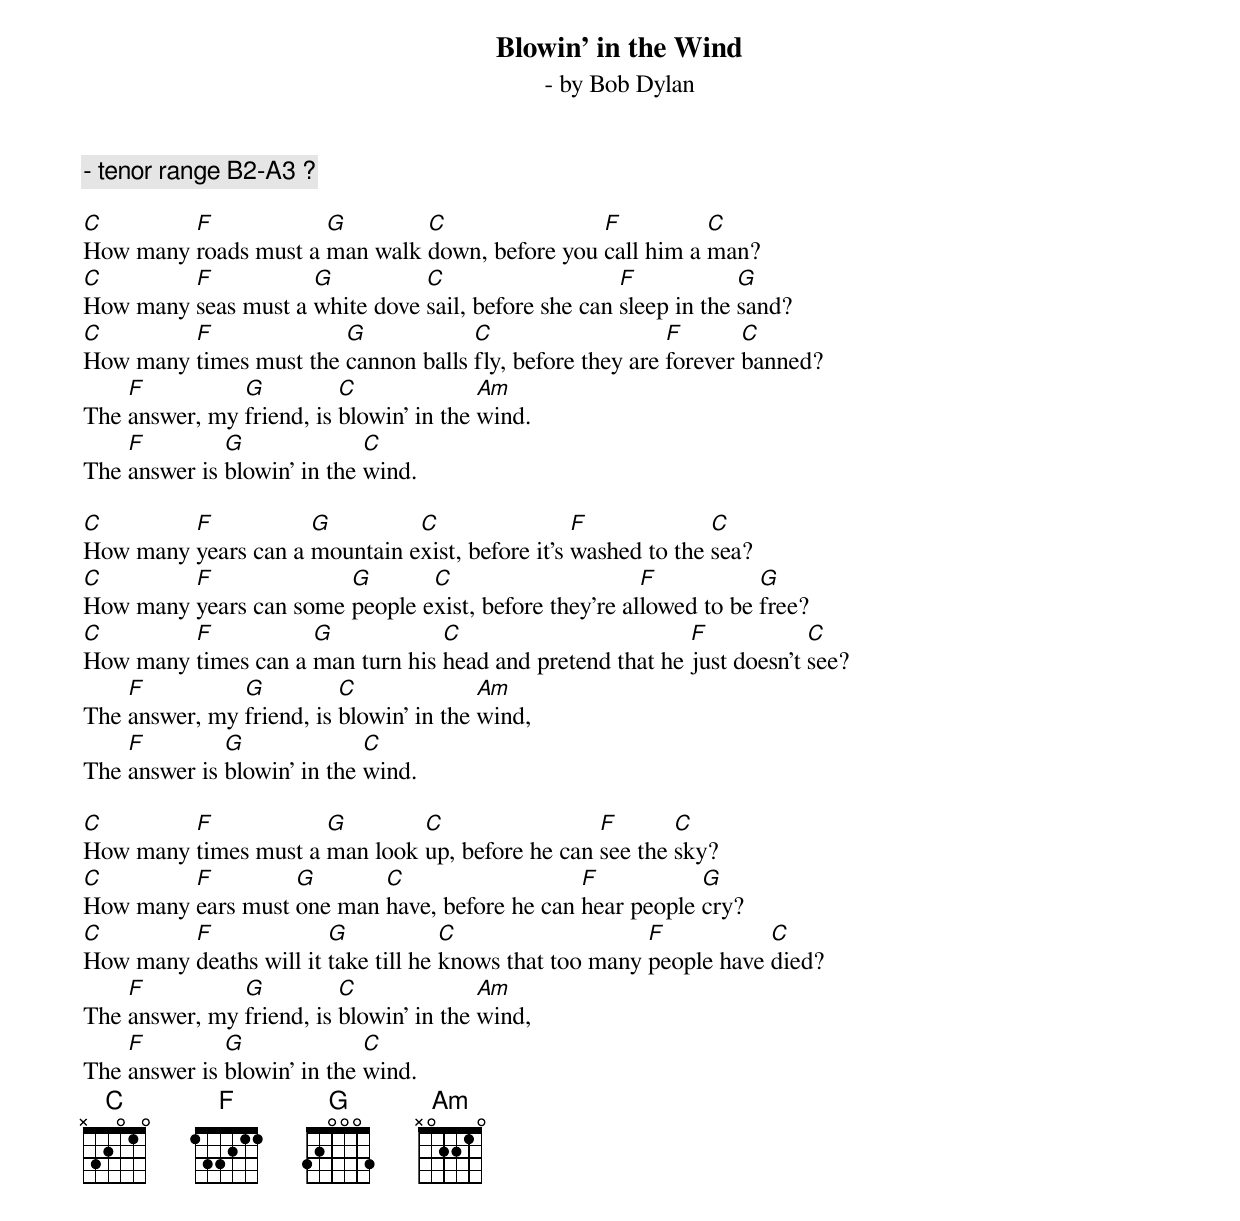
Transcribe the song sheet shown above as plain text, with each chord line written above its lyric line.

Blowin' in the Wind
 - by Bob Dylan
 - tenor range B2-A3 ?

C        F            G        C                F          C
How many roads must a man walk down, before you call him a man?
C        F           G          C                    F            G
How many seas must a white dove sail, before she can sleep in the sand?
C        F              G            C                    F       C
How many times must the cannon balls fly, before they are forever banned?
    F          G          C              Am
The answer, my friend, is blowin' in the wind.
    F         G              C
The answer is blowin' in the wind.

C        F           G         C                 F             C
How many years can a mountain exist, before it's washed to the sea?
C        F              G       C                      F           G
How many years can some people exist, before they're allowed to be free?
C        F           G            C                        F            C
How many times can a man turn his head and pretend that he just doesn't see?
    F          G          C              Am
The answer, my friend, is blowin' in the wind,
    F         G              C
The answer is blowin' in the wind.

C        F            G        C                 F       C
How many times must a man look up, before he can see the sky?
C        F         G       C                   F           G
How many ears must one man have, before he can hear people cry?
C        F              G            C                   F           C
How many deaths will it take till he knows that too many people have died?
    F          G          C              Am
The answer, my friend, is blowin' in the wind,
    F         G              C
The answer is blowin' in the wind.
